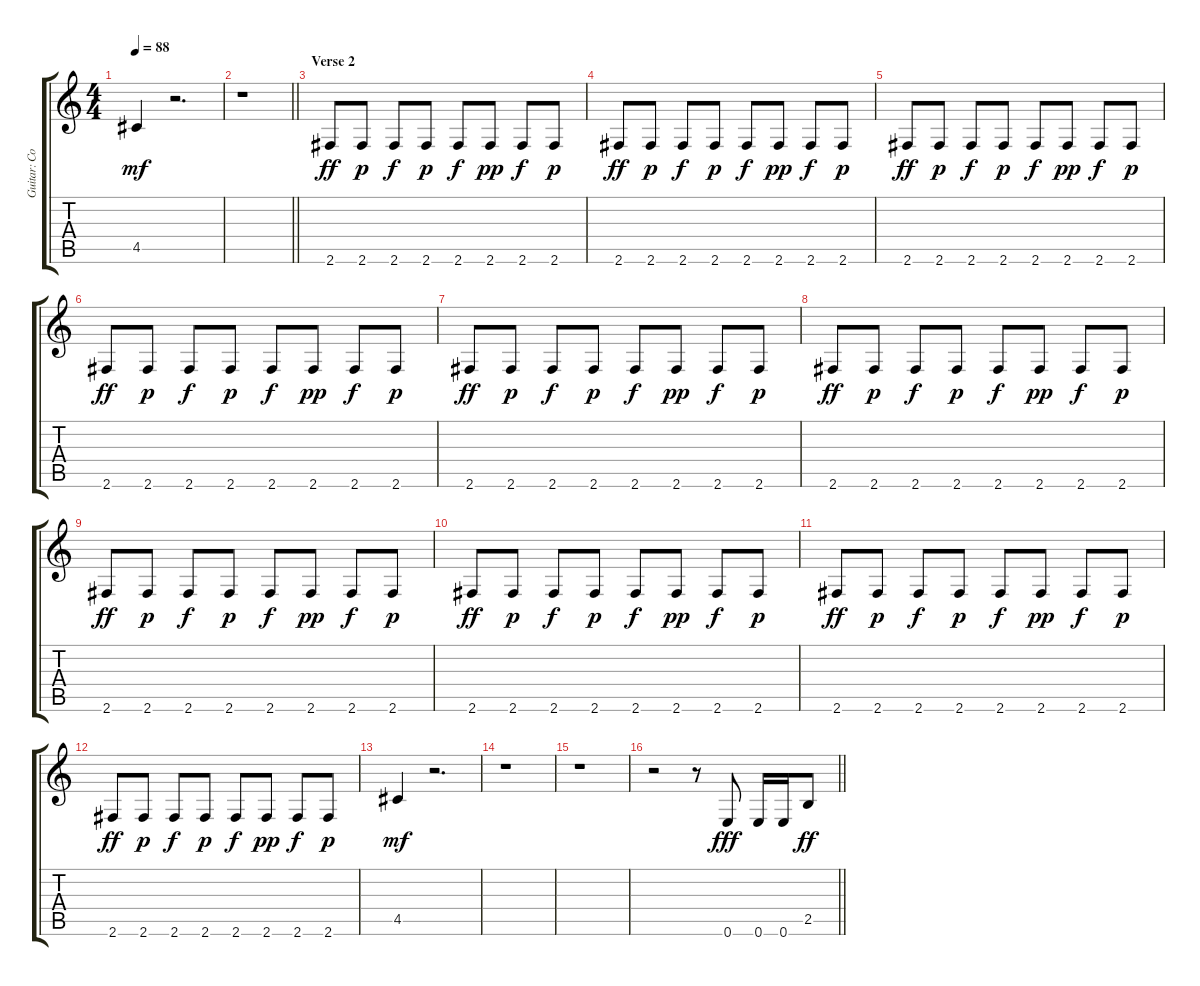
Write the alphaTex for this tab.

\track ("Guitar: Cornelius Grant" "Guitar: Co") {instrument acousticguitarsteel}
\staff {score tabs}
\tuning (E4 B3 G3 D3 A2 E2) {hide}
\ts (4 4)
\tempo 88
\clef g2
\ks c
4.5.4{dy mf} r.2{d} |
\barLineRight lightlight
r.1 |
\section ("" "Verse 2")
2.6.8{dy ff} 2.6.8{dy p} 2.6.8{dy f} 2.6.8{dy p} 2.6.8{dy f} 2.6.8{dy pp} 2.6.8{dy f} 2.6.8{dy p} |
2.6.8{dy ff} 2.6.8{dy p} 2.6.8{dy f} 2.6.8{dy p} 2.6.8{dy f} 2.6.8{dy pp} 2.6.8{dy f} 2.6.8{dy p} |
2.6.8{dy ff} 2.6.8{dy p} 2.6.8{dy f} 2.6.8{dy p} 2.6.8{dy f} 2.6.8{dy pp} 2.6.8{dy f} 2.6.8{dy p} |
2.6.8{dy ff} 2.6.8{dy p} 2.6.8{dy f} 2.6.8{dy p} 2.6.8{dy f} 2.6.8{dy pp} 2.6.8{dy f} 2.6.8{dy p} |
2.6.8{dy ff} 2.6.8{dy p} 2.6.8{dy f} 2.6.8{dy p} 2.6.8{dy f} 2.6.8{dy pp} 2.6.8{dy f} 2.6.8{dy p} |
2.6.8{dy ff} 2.6.8{dy p} 2.6.8{dy f} 2.6.8{dy p} 2.6.8{dy f} 2.6.8{dy pp} 2.6.8{dy f} 2.6.8{dy p} |
2.6.8{dy ff} 2.6.8{dy p} 2.6.8{dy f} 2.6.8{dy p} 2.6.8{dy f} 2.6.8{dy pp} 2.6.8{dy f} 2.6.8{dy p} |
2.6.8{dy ff} 2.6.8{dy p} 2.6.8{dy f} 2.6.8{dy p} 2.6.8{dy f} 2.6.8{dy pp} 2.6.8{dy f} 2.6.8{dy p} |
2.6.8{dy ff} 2.6.8{dy p} 2.6.8{dy f} 2.6.8{dy p} 2.6.8{dy f} 2.6.8{dy pp} 2.6.8{dy f} 2.6.8{dy p} |
2.6.8{dy ff} 2.6.8{dy p} 2.6.8{dy f} 2.6.8{dy p} 2.6.8{dy f} 2.6.8{dy pp} 2.6.8{dy f} 2.6.8{dy p} |
4.5.4{dy mf} r.2{d} |
r.1 |
r.1 |
\barLineRight lightlight
r.2 r.8 0.6.8{dy fff} 0.6.16 0.6.16 2.5.8{dy ff}
